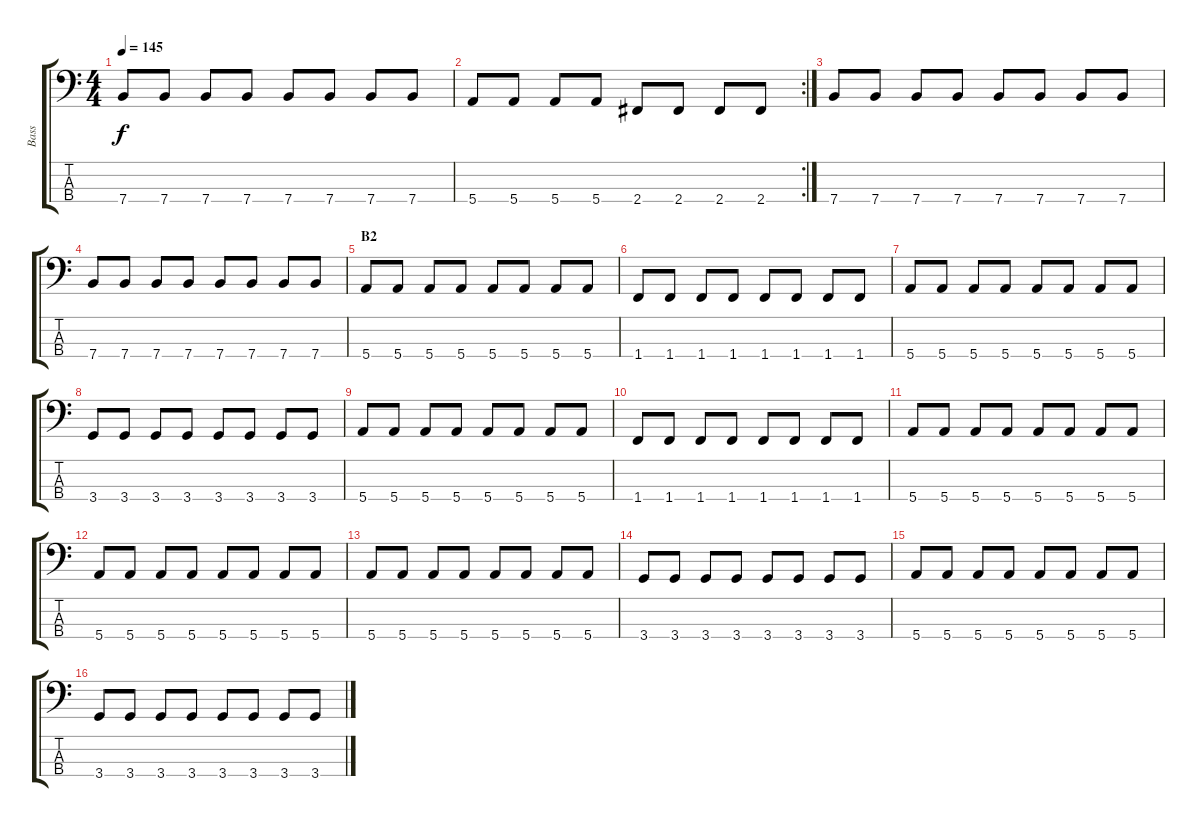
\track ("Bass" "Bass") {instrument electricbassfinger}
\staff {score tabs}
\tuning (G2 D2 A1 E1) {hide}
\ts (4 4)
\tempo 145
\clef f4
\ks c
7.4.8{dy f} 7.4.8 7.4.8 7.4.8 7.4.8 7.4.8 7.4.8 7.4.8 |
\rc 2
5.4.8 5.4.8 5.4.8 5.4.8 2.4.8 2.4.8 2.4.8 2.4.8 |
7.4.8 7.4.8 7.4.8 7.4.8 7.4.8 7.4.8 7.4.8 7.4.8 |
7.4.8 7.4.8 7.4.8 7.4.8 7.4.8 7.4.8 7.4.8 7.4.8 |
\section ("" "B2")
5.4.8 5.4.8 5.4.8 5.4.8 5.4.8 5.4.8 5.4.8 5.4.8 |
1.4.8 1.4.8 1.4.8 1.4.8 1.4.8 1.4.8 1.4.8 1.4.8 |
5.4.8 5.4.8 5.4.8 5.4.8 5.4.8 5.4.8 5.4.8 5.4.8 |
3.4.8 3.4.8 3.4.8 3.4.8 3.4.8 3.4.8 3.4.8 3.4.8 |
5.4.8 5.4.8 5.4.8 5.4.8 5.4.8 5.4.8 5.4.8 5.4.8 |
1.4.8 1.4.8 1.4.8 1.4.8 1.4.8 1.4.8 1.4.8 1.4.8 |
5.4.8 5.4.8 5.4.8 5.4.8 5.4.8 5.4.8 5.4.8 5.4.8 |
5.4.8 5.4.8 5.4.8 5.4.8 5.4.8 5.4.8 5.4.8 5.4.8 |
5.4.8 5.4.8 5.4.8 5.4.8 5.4.8 5.4.8 5.4.8 5.4.8 |
3.4.8 3.4.8 3.4.8 3.4.8 3.4.8 3.4.8 3.4.8 3.4.8 |
5.4.8 5.4.8 5.4.8 5.4.8 5.4.8 5.4.8 5.4.8 5.4.8 |
3.4.8 3.4.8 3.4.8 3.4.8 3.4.8 3.4.8 3.4.8 3.4.8
